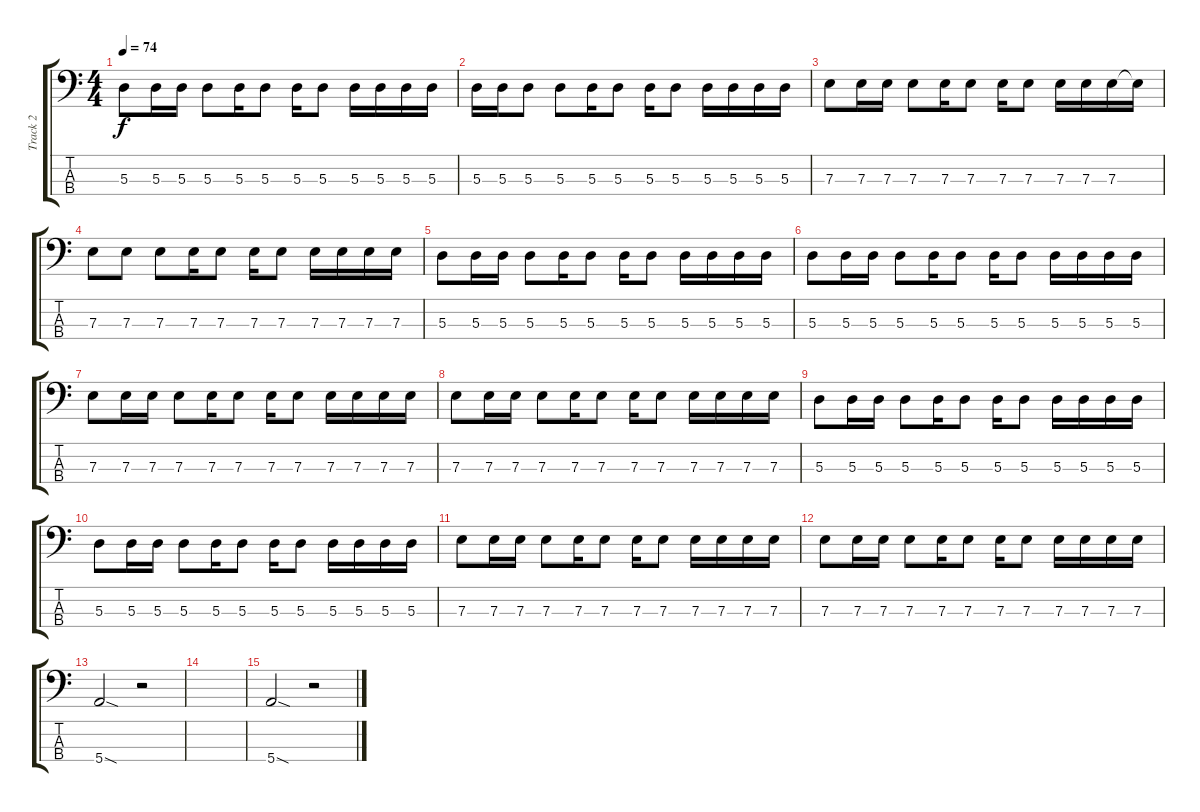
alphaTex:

\track ("Track 2" "Track 2") {instrument electricbassfinger}
\staff {score tabs}
\tuning (G2 D2 A1 E1) {hide}
\ts (4 4)
\tempo 74
\clef f4
\ks c
5.3.8{dy f} 5.3.16 5.3.16 5.3.8 5.3.16 5.3.8 5.3.16 5.3.8 5.3.16 5.3.16 5.3.16 5.3.16 |
5.3.16 5.3.16 5.3.8 5.3.8 5.3.16 5.3.8 5.3.16 5.3.8 5.3.16 5.3.16 5.3.16 5.3.16 |
7.3.8 7.3.16 7.3.16 7.3.8 7.3.16 7.3.8 7.3.16 7.3.8 7.3.16 7.3.16 7.3.16 7.3{t}.16 |
7.3.8 7.3.8 7.3.8 7.3.16 7.3.8 7.3.16 7.3.8 7.3.16 7.3.16 7.3.16 7.3.16 |
5.3.8 5.3.16 5.3.16 5.3.8 5.3.16 5.3.8 5.3.16 5.3.8 5.3.16 5.3.16 5.3.16 5.3.16 |
5.3.8 5.3.16 5.3.16 5.3.8 5.3.16 5.3.8 5.3.16 5.3.8 5.3.16 5.3.16 5.3.16 5.3.16 |
7.3.8 7.3.16 7.3.16 7.3.8 7.3.16 7.3.8 7.3.16 7.3.8 7.3.16 7.3.16 7.3.16 7.3.16 |
7.3.8 7.3.16 7.3.16 7.3.8 7.3.16 7.3.8 7.3.16 7.3.8 7.3.16 7.3.16 7.3.16 7.3.16 |
5.3.8 5.3.16 5.3.16 5.3.8 5.3.16 5.3.8 5.3.16 5.3.8 5.3.16 5.3.16 5.3.16 5.3.16 |
5.3.8 5.3.16 5.3.16 5.3.8 5.3.16 5.3.8 5.3.16 5.3.8 5.3.16 5.3.16 5.3.16 5.3.16 |
7.3.8 7.3.16 7.3.16 7.3.8 7.3.16 7.3.8 7.3.16 7.3.8 7.3.16 7.3.16 7.3.16 7.3.16 |
7.3.8 7.3.16 7.3.16 7.3.8 7.3.16 7.3.8 7.3.16 7.3.8 7.3.16 7.3.16 7.3.16 7.3.16 |
5.4{sod}.2{volume 0} r.2 |
|
5.4{sod}.2{volume 0} r.2
